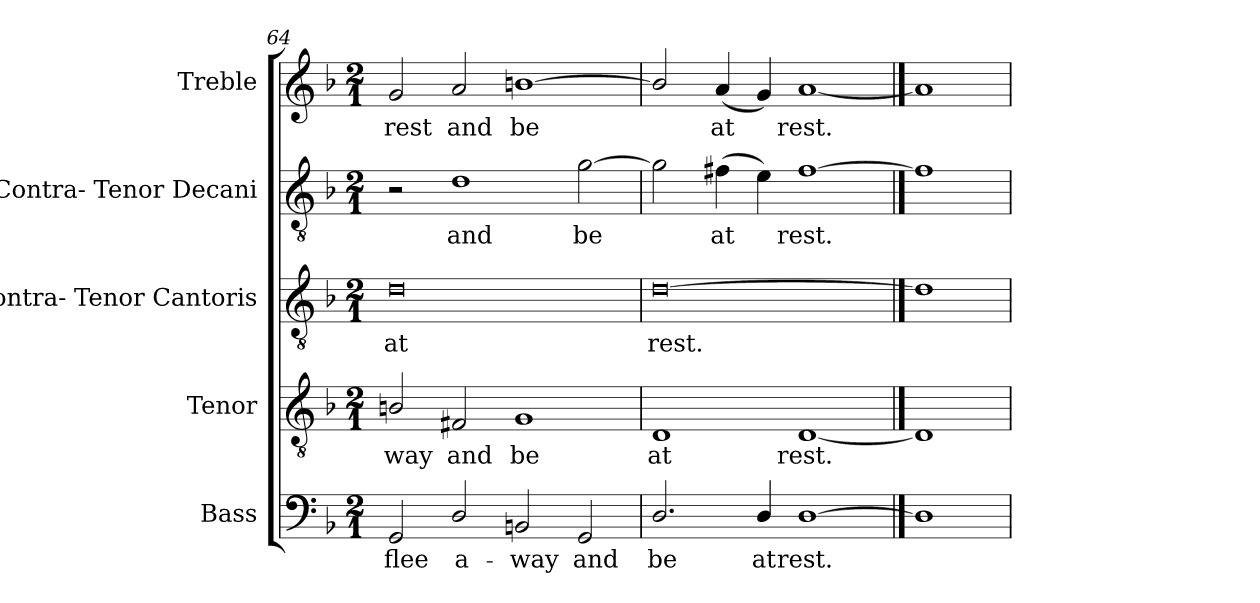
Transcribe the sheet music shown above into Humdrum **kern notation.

**kern	**text	**kern	**text	**kern	**text	**kern	**text	**kern	**text
*part5	*part5	*part4	*part4	*part3	*part3	*part2	*part2	*part1	*part1
*staff5	*staff5	*staff4	*staff4	*staff3	*staff3	*staff2	*staff2	*staff1	*staff1
*I"Bass	*	*I"Tenor	*	*I"Contra- Tenor Cantoris	*	*I"Contra- Tenor Decani	*	*I"Treble	*
*I'B.	*	*I'T.	*	*I'A.	*	*I'A.	*	*	*
*clefF4	*	*clefGv2	*	*clefGv2	*	*clefGv2	*	*clefG2	*
*	*	*ITrd7c12	*	*ITrd7c12	*	*ITrd7c12	*	*	*
*k[b-]	*	*k[b-]	*	*k[b-]	*	*k[b-]	*	*k[b-]	*
*F:	*	*F:	*	*F:	*	*F:	*	*F:	*
*M2/1	*	*M2/1	*	*M2/1	*	*M2/1	*	*M2/1	*
=64	=64	=64	=64	=64	=64	=64	=64	=64	=64
!	!LO:LY:b:color=#000000	!	!	!	!	!	!	!	!
!	!	!	!LO:LY:b:color=#000000	!	!	!	!	!	!
!	!	!	!	!	!LO:LY:b:color=#000000	!	!	!	!
!	!	!	!	!	!	!	!	!	!LO:LY:b:color=#000000
2GGi/	flee	2BBni/	-way	0Di	at	2r	.	2gi/	rest
!	!LO:LY:b:color=#000000	!	!	!	!	!	!	!	!
!	!	!	!LO:LY:b:color=#000000	!	!	!	!	!	!
!	!	!	!	!	!	!	!LO:LY:b:color=#000000	!	!
!	!	!	!	!	!	!	!	!	!LO:LY:b:color=#000000
2Di/	a-	2FF#Xi/	and	.	.	1Di	and	2ai/	and
!	!LO:LY:b:color=#000000	!	!	!	!	!	!	!	!
!	!	!	!LO:LY:b:color=#000000	!	!	!	!	!	!
!	!	!	!	!	!	!	!	!	!LO:LY:b:color=#000000
2BBni/	-way	1GGi	be	.	.	.	.	[1bni	be
!	!LO:LY:b:color=#000000	!	!	!	!	!	!	!	!
!	!	!	!	!	!	!	!LO:LY:b:color=#000000	!	!
2GGi/	and	.	.	.	.	[2Gi\	be	.	.
=65	=65	=65	=65	=65	=65	=65	=65	=65	=65
!	!LO:LY:b:color=#000000	!	!	!	!	!	!	!	!
!	!	!	!LO:LY:b:color=#000000	!	!	!	!	!	!
!	!	!	!	!	!LO:LY:b:color=#000000	!	!	!	!
2.Di/	be	1DDi	at	[0Di	rest.	2Gi\]	.	2bi/]	.
!	!	!	!	!	!	!	!LO:LY:b:color=#000000	!	!
!	!	!	!	!	!	!	!	!	!LO:LY:b:color=#000000
.	.	.	.	.	.	(4F#Xi\	at	(4ai/	at
!	!LO:LY:b:color=#000000	!	!	!	!	!	!	!	!
4Di/	at	.	.	.	.	4Ei\)	.	4gi/)	.
!	!LO:LY:b:color=#000000	!	!	!	!	!	!	!	!
!	!	!	!LO:LY:b:color=#000000	!	!	!	!	!	!
!	!	!	!	!	!	!	!LO:LY:b:color=#000000	!	!
!	!	!	!	!	!	!	!	!	!LO:LY:b:color=#000000
[1Di	rest.	[1DDi	rest.	.	.	[1F#i	rest.	[1ai	rest.
==66	==66	==66	==66	==66	==66	==66	==66	==66	==66
1Di]	.	1DDi]	.	1Di]	.	1F#i]	.	1ai]	.
=	=	=	=	=	=	=	=	=	=
*-	*-	*-	*-	*-	*-	*-	*-	*-	*-
